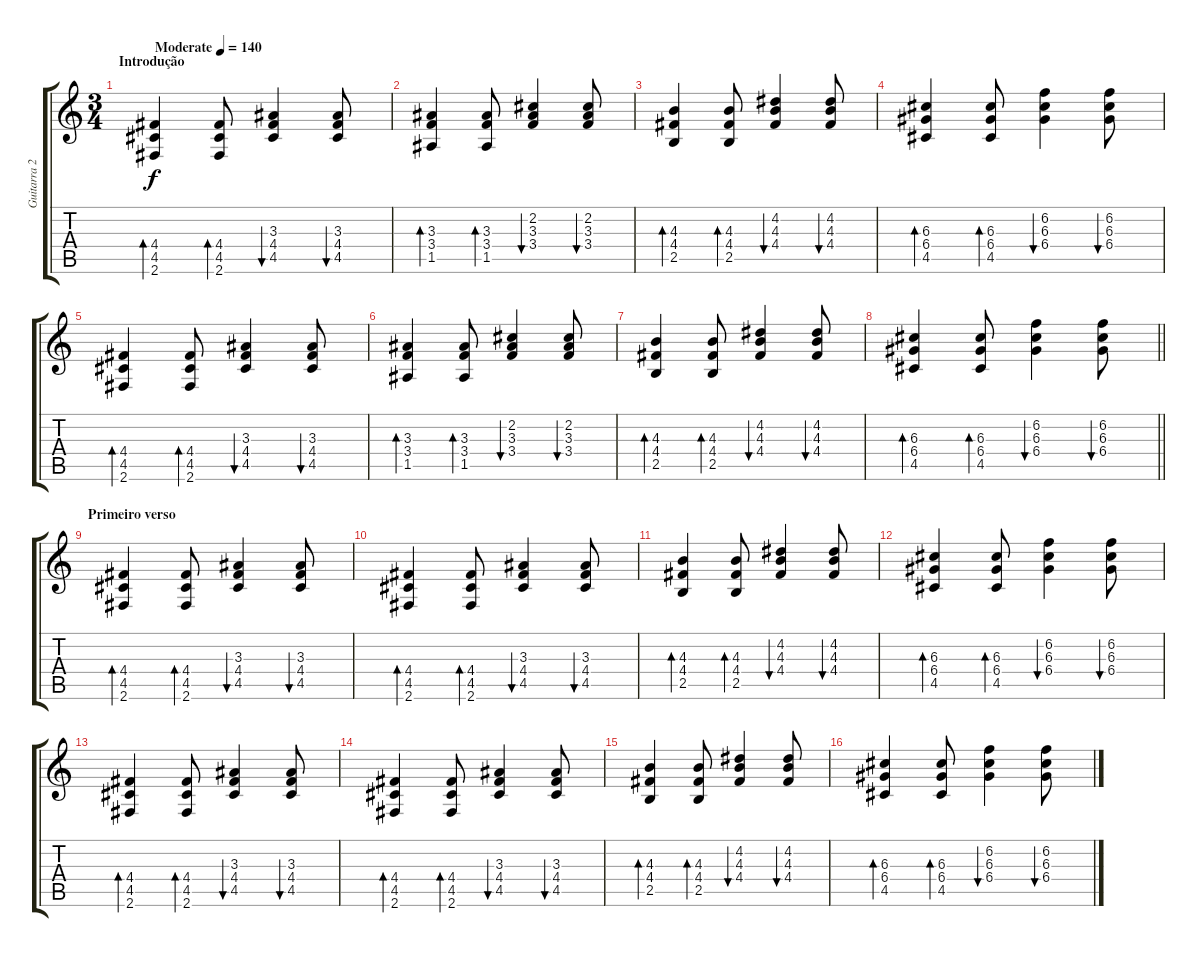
\track ("Guitarra 2" "Guitarra 2") {instrument acousticguitarsteel}
\staff {score tabs}
\tuning (E4 B3 G3 D3 A2 E2) {hide}
\ts (3 4)
\section ("" "Introdução")
\tempo (140 "Moderate")
\clef g2
\ks c
(4.4 4.5 2.6).4{bd 120 dy f instrument acousticguitarsteel} (4.4 4.5 2.6).8{bd 60} (3.3 4.4 4.5).4{bu 60} (3.3 4.4 4.5).8{bu 60} |
(3.3 3.4 1.5).4{bd 120} (3.3 3.4 1.5).8{bd 60} (2.2 3.3 3.4).4{bu 60} (2.2 3.3 3.4).8{bu 60} |
(4.3 4.4 2.5).4{bd 120} (4.3 4.4 2.5).8{bd 60} (4.2 4.3 4.4).4{bu 60} (4.2 4.3 4.4).8{bu 60} |
(6.3 6.4 4.5).4{bd 120} (6.3 6.4 4.5).8{bd 60} (6.2 6.3 6.4).4{bu 60} (6.2 6.3 6.4).8{bu 60} |
(4.4 4.5 2.6).4{bd 120} (4.4 4.5 2.6).8{bd 60} (3.3 4.4 4.5).4{bu 60} (3.3 4.4 4.5).8{bu 60} |
(3.3 3.4 1.5).4{bd 120} (3.3 3.4 1.5).8{bd 60} (2.2 3.3 3.4).4{bu 60} (2.2 3.3 3.4).8{bu 60} |
(4.3 4.4 2.5).4{bd 120} (4.3 4.4 2.5).8{bd 60} (4.2 4.3 4.4).4{bu 60} (4.2 4.3 4.4).8{bu 60} |
\barLineRight lightlight
(6.3 6.4 4.5).4{bd 120} (6.3 6.4 4.5).8{bd 60} (6.2 6.3 6.4).4{bu 60} (6.2 6.3 6.4).8{bu 60} |
\section ("" "Primeiro verso")
(4.4 4.5 2.6).4{bd 120} (4.4 4.5 2.6).8{bd 60} (3.3 4.4 4.5).4{bu 60} (3.3 4.4 4.5).8{bu 60} |
(4.4 4.5 2.6).4{bd 120} (4.4 4.5 2.6).8{bd 60} (3.3 4.4 4.5).4{bu 60} (3.3 4.4 4.5).8{bu 60} |
(4.3 4.4 2.5).4{bd 120} (4.3 4.4 2.5).8{bd 60} (4.2 4.3 4.4).4{bu 60} (4.2 4.3 4.4).8{bu 60} |
(6.3 6.4 4.5).4{bd 120} (6.3 6.4 4.5).8{bd 60} (6.2 6.3 6.4).4{bu 60} (6.2 6.3 6.4).8{bu 60} |
(4.4 4.5 2.6).4{bd 120} (4.4 4.5 2.6).8{bd 60} (3.3 4.4 4.5).4{bu 60} (3.3 4.4 4.5).8{bu 60} |
(4.4 4.5 2.6).4{bd 120} (4.4 4.5 2.6).8{bd 60} (3.3 4.4 4.5).4{bu 60} (3.3 4.4 4.5).8{bu 60} |
(4.3 4.4 2.5).4{bd 120} (4.3 4.4 2.5).8{bd 60} (4.2 4.3 4.4).4{bu 60} (4.2 4.3 4.4).8{bu 60} |
(6.3 6.4 4.5).4{bd 120} (6.3 6.4 4.5).8{bd 60} (6.2 6.3 6.4).4{bu 60} (6.2 6.3 6.4).8{bu 60}
